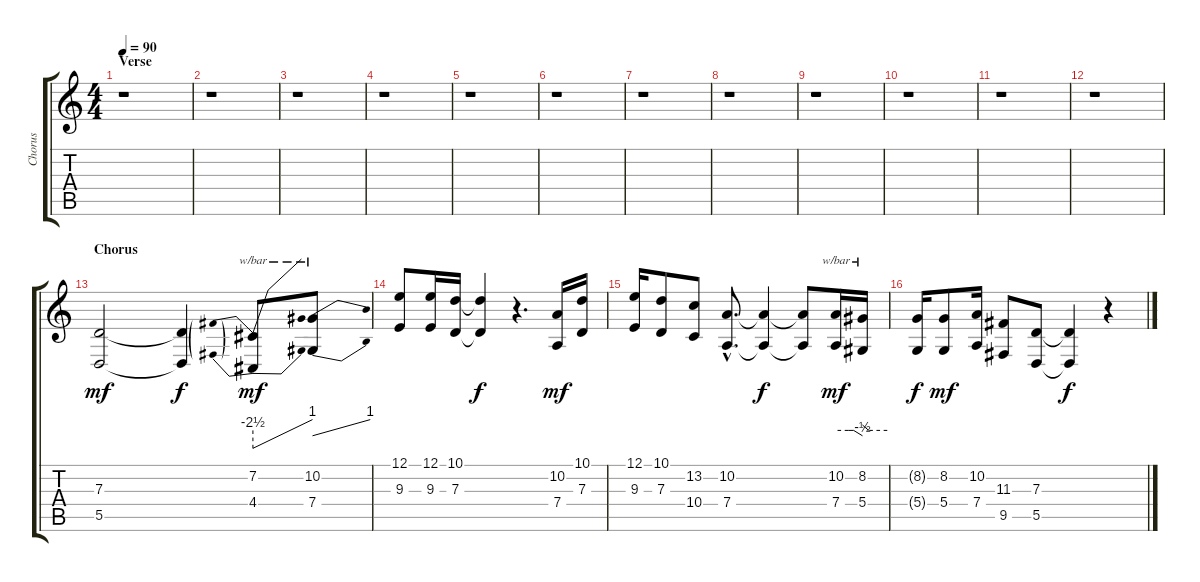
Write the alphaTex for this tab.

\track ("Chorus" "Chorus") {instrument lead2sawtooth}
\staff {score tabs}
\tuning (E4 B3 G3 D3 A2 E2) {hide}
\ts (4 4)
\section ("" "Verse")
\tempo 90
\clef g2
\ks c
r.1{dy f} |
r.1 |
r.1 |
r.1 |
r.1 |
r.1 |
r.1 |
r.1 |
r.1 |
r.1 |
r.1 |
r.1 |
\section ("" "Chorus")
(7.3 5.5).2{dy mf} (7.3{t} 5.5{t}).4{dy f} (7.2 4.4).8{tbe (predivedive default 0 -10 60 4) dy mf} (10.2 7.4).8{tbe (dive default 0 -2 60 4)} |
(12.1 9.3).8 (12.1 9.3).16 (10.1 7.3).16 (10.1{t} 7.3{t}).4{dy f} r.4{d} (10.2 7.4).16{dy mf} (10.1 7.3).16 |
(12.1 9.3).16 (10.1 7.3).8 (13.2 10.4).8 (10.2{hac} 7.4{hac}).8{d} (10.2{t} 7.4{t}).4{dy f} (10.2{t} 7.4{t}).8 (10.2 7.4).16{tbe (custom default 0 0 28 0 40 0 60 -2) dy mf} (8.2 5.4).16{tbe (custom default 0 2 15 0 60 0)} |
(8.2{t} 5.4{t}).16{dy f} (8.2 5.4).8{dy mf} (10.2 7.4).16 (11.3 9.5).8 (7.3 5.5).8 (7.3{t} 5.5{t}).4{dy f} r.4
